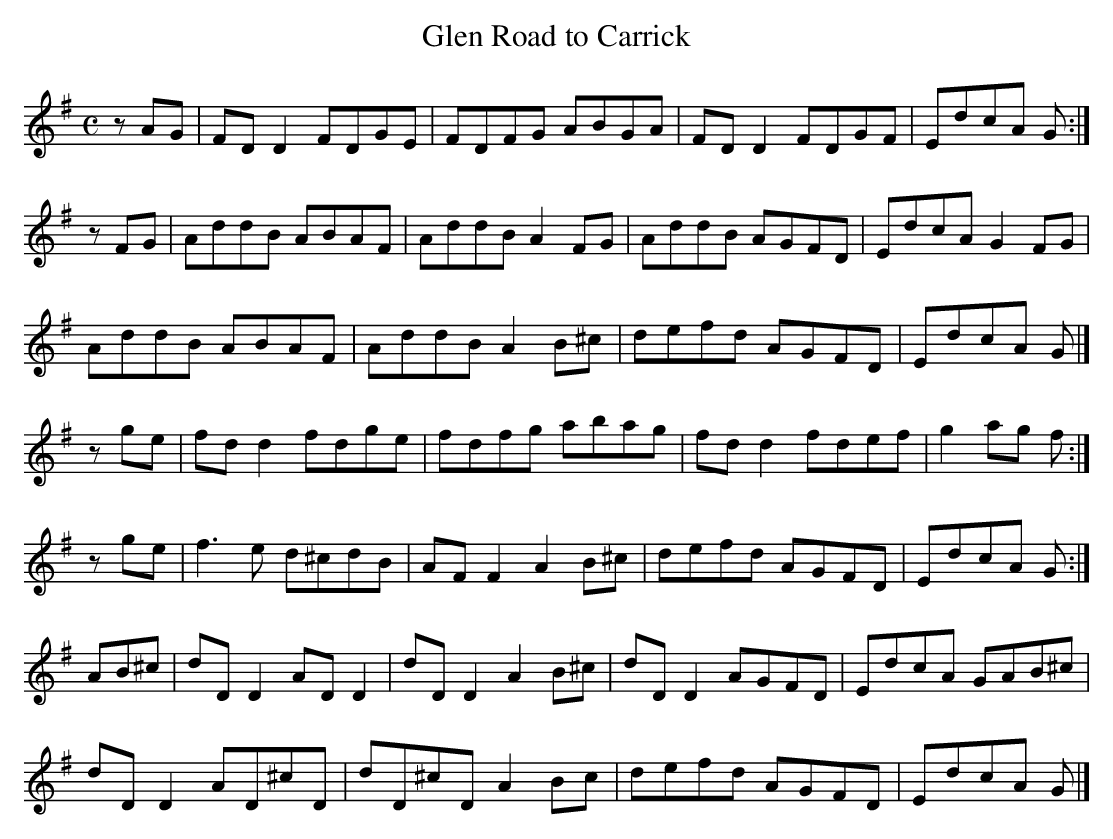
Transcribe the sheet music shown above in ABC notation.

X:1
T:Glen Road to Carrick
M:C
L:1/8
K:D Mixolydian
zAG|FDD2 FDGE|FDFG ABGA|FDD2 FDGF|EdcA G:|!
zFG|AddB ABAF|AddB A2FG|AddB AGFD|EdcA G2FG|!
AddB ABAF|AddB A2B^c|defd AGFD|EdcA G|]!
zge|fdd2 fdge|fdfg abag|fdd2 fdef|g2ag f:|!
zge|f3e d^cdB|AFF2 A2B^c|defd AGFD|EdcA G:|!
AB^c|dDD2 ADD2|dDD2 A2B^c|dDD2 AGFD|EdcA GAB^c|!
dDD2 AD^cD|dD^cD A2Bc|defd AGFD|EdcA G|]!
